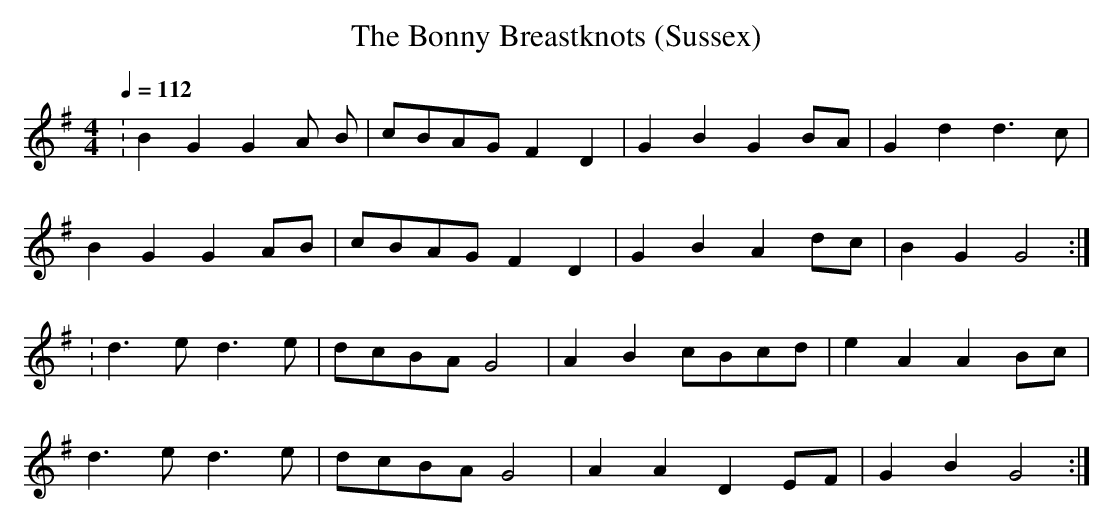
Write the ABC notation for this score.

X:1
T:The Bonny Breastknots (Sussex)
M:4/4
L:1/4
Q:112
K:G
:BGGA/2 B/2|c/2B/2A/2G/2FD|GBGB/2A/2|Gdd>c|
BGGA/2B/2|c/2B/2A/2G/2FD|GBAd/2c/2|BGG2:|
:d>ed>e|d/2c/2B/2A/2G2|ABc/2B/2c/2d/2|eAAB/2c/2|
d>ed>e|d/2c/2B/2A/2G2|AADE/2F/2|GBG2:|
